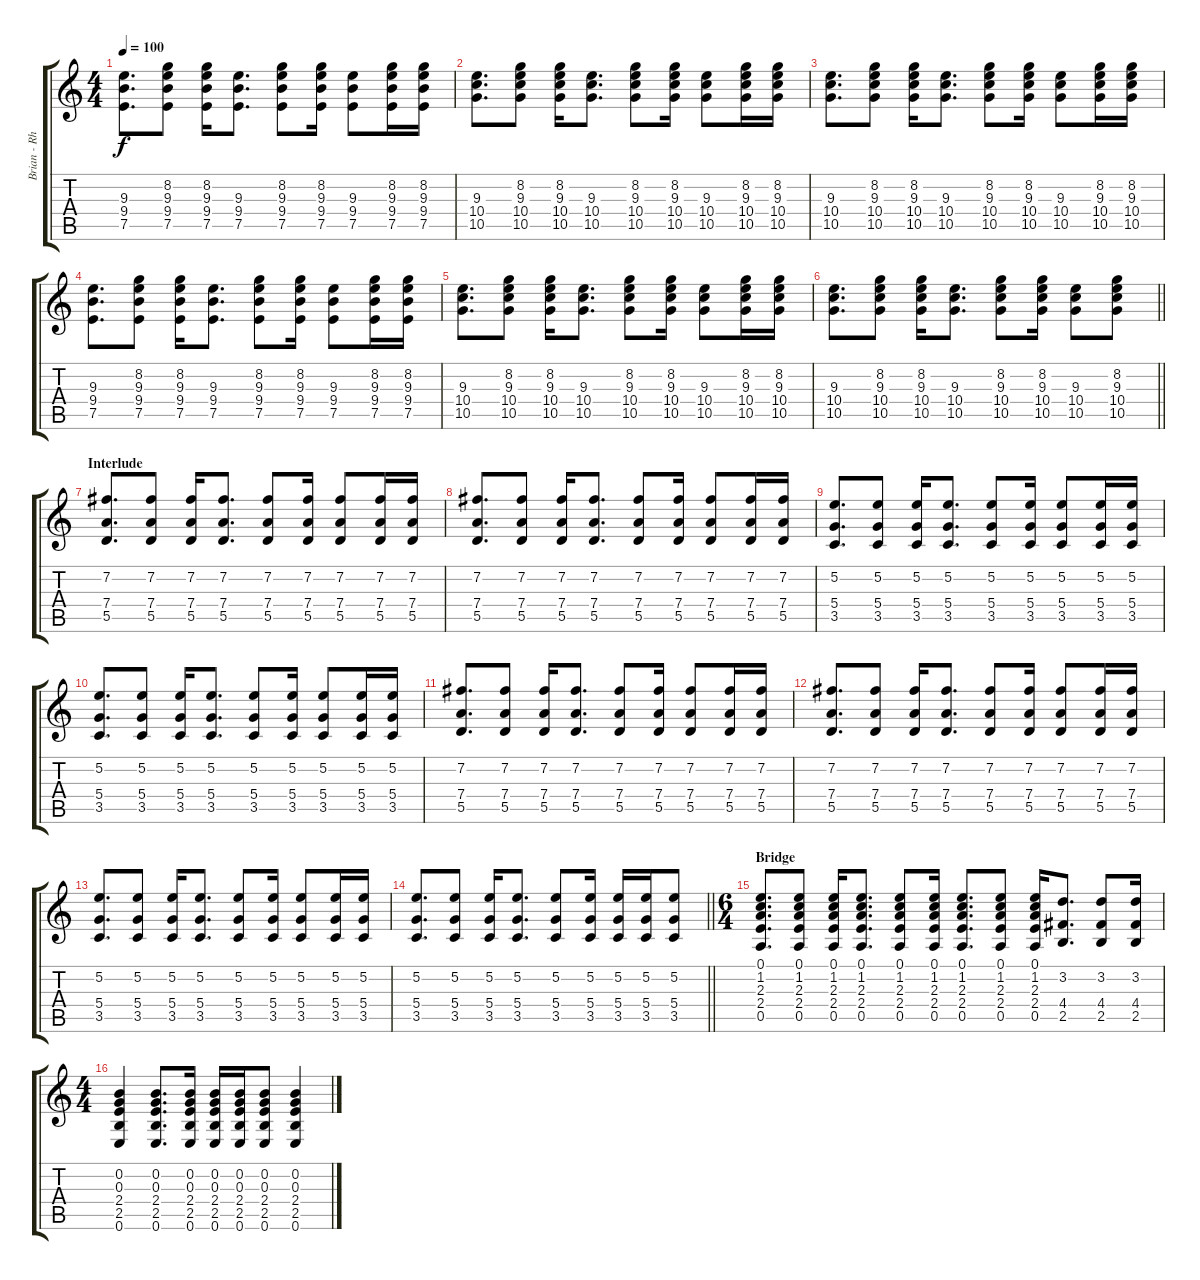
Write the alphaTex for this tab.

\track ("Brian - Rhythm Guitar" "Brian - Rh") {instrument electricguitarjazz}
\staff {score tabs}
\tuning (E4 B3 G3 D3 A2 E2) {hide}
\ts (4 4)
\tempo 100
\clef g2
\ks c
(9.3 9.4 7.5).8{d dy f} (8.2 9.3 9.4 7.5).8 (8.2 9.3 9.4 7.5).16 (9.3 9.4 7.5).8{d} (8.2 9.3 9.4 7.5).8 (8.2 9.3 9.4 7.5).16 (9.3 9.4 7.5).8 (8.2 9.3 9.4 7.5).16 (8.2 9.3 9.4 7.5).16 |
(9.3 10.4 10.5).8{d} (8.2 9.3 10.4 10.5).8 (8.2 9.3 10.4 10.5).16 (9.3 10.4 10.5).8{d} (8.2 9.3 10.4 10.5).8 (8.2 9.3 10.4 10.5).16 (9.3 10.4 10.5).8 (8.2 9.3 10.4 10.5).16 (8.2 9.3 10.4 10.5).16 |
(9.3 10.4 10.5).8{d} (8.2 9.3 10.4 10.5).8 (8.2 9.3 10.4 10.5).16 (9.3 10.4 10.5).8{d} (8.2 9.3 10.4 10.5).8 (8.2 9.3 10.4 10.5).16 (9.3 10.4 10.5).8 (8.2 9.3 10.4 10.5).16 (8.2 9.3 10.4 10.5).16 |
(9.3 9.4 7.5).8{d} (8.2 9.3 9.4 7.5).8 (8.2 9.3 9.4 7.5).16 (9.3 9.4 7.5).8{d} (8.2 9.3 9.4 7.5).8 (8.2 9.3 9.4 7.5).16 (9.3 9.4 7.5).8 (8.2 9.3 9.4 7.5).16 (8.2 9.3 9.4 7.5).16 |
(9.3 10.4 10.5).8{d} (8.2 9.3 10.4 10.5).8 (8.2 9.3 10.4 10.5).16 (9.3 10.4 10.5).8{d} (8.2 9.3 10.4 10.5).8 (8.2 9.3 10.4 10.5).16 (9.3 10.4 10.5).8 (8.2 9.3 10.4 10.5).16 (8.2 9.3 10.4 10.5).16 |
\barLineRight lightlight
(9.3 10.4 10.5).8{d} (8.2 9.3 10.4 10.5).8 (8.2 9.3 10.4 10.5).16 (9.3 10.4 10.5).8{d} (8.2 9.3 10.4 10.5).8 (8.2 9.3 10.4 10.5).16 (9.3 10.4 10.5).8 (8.2 9.3 10.4 10.5).8 |
\section ("" "Interlude")
(7.2 7.4 5.5).8{d} (7.2 7.4 5.5).8 (7.2 7.4 5.5).16 (7.2 7.4 5.5).8{d} (7.2 7.4 5.5).8 (7.2 7.4 5.5).16 (7.2 7.4 5.5).8 (7.2 7.4 5.5).16 (7.2 7.4 5.5).16 |
(7.2 7.4 5.5).8{d} (7.2 7.4 5.5).8 (7.2 7.4 5.5).16 (7.2 7.4 5.5).8{d} (7.2 7.4 5.5).8 (7.2 7.4 5.5).16 (7.2 7.4 5.5).8 (7.2 7.4 5.5).16 (7.2 7.4 5.5).16 |
(5.2 5.4 3.5).8{d} (5.2 5.4 3.5).8 (5.2 5.4 3.5).16 (5.2 5.4 3.5).8{d} (5.2 5.4 3.5).8 (5.2 5.4 3.5).16 (5.2 5.4 3.5).8 (5.2 5.4 3.5).16 (5.2 5.4 3.5).16 |
(5.2 5.4 3.5).8{d} (5.2 5.4 3.5).8 (5.2 5.4 3.5).16 (5.2 5.4 3.5).8{d} (5.2 5.4 3.5).8 (5.2 5.4 3.5).16 (5.2 5.4 3.5).8 (5.2 5.4 3.5).16 (5.2 5.4 3.5).16 |
(7.2 7.4 5.5).8{d} (7.2 7.4 5.5).8 (7.2 7.4 5.5).16 (7.2 7.4 5.5).8{d} (7.2 7.4 5.5).8 (7.2 7.4 5.5).16 (7.2 7.4 5.5).8 (7.2 7.4 5.5).16 (7.2 7.4 5.5).16 |
(7.2 7.4 5.5).8{d} (7.2 7.4 5.5).8 (7.2 7.4 5.5).16 (7.2 7.4 5.5).8{d} (7.2 7.4 5.5).8 (7.2 7.4 5.5).16 (7.2 7.4 5.5).8 (7.2 7.4 5.5).16 (7.2 7.4 5.5).16 |
(5.2 5.4 3.5).8{d} (5.2 5.4 3.5).8 (5.2 5.4 3.5).16 (5.2 5.4 3.5).8{d} (5.2 5.4 3.5).8 (5.2 5.4 3.5).16 (5.2 5.4 3.5).8 (5.2 5.4 3.5).16 (5.2 5.4 3.5).16 |
\barLineRight lightlight
(5.2 5.4 3.5).8{d} (5.2 5.4 3.5).8 (5.2 5.4 3.5).16 (5.2 5.4 3.5).8{d} (5.2 5.4 3.5).8 (5.2 5.4 3.5).16 (5.2 5.4 3.5).16 (5.2 5.4 3.5).16 (5.2 5.4 3.5).8 |
\ts (6 4)
\section ("" "Bridge")
(0.1 1.2 2.3 2.4 0.5).8{d} (0.1 1.2 2.3 2.4 0.5).8 (0.1 1.2 2.3 2.4 0.5).16 (0.1 1.2 2.3 2.4 0.5).8{d} (0.1 1.2 2.3 2.4 0.5).8 (0.1 1.2 2.3 2.4 0.5).16 (0.1 1.2 2.3 2.4 0.5).8{d} (0.1 1.2 2.3 2.4 0.5).8 (0.1 1.2 2.3 2.4 0.5).16 (3.2 4.4 2.5).8{d} (3.2 4.4 2.5).8 (3.2 4.4 2.5).16 |
\ts (4 4)
(0.2 0.3 2.4 2.5 0.6).4 (0.2 0.3 2.4 2.5 0.6).8{d} (0.2 0.3 2.4 2.5 0.6).16 (0.2 0.3 2.4 2.5 0.6).16 (0.2 0.3 2.4 2.5 0.6).16 (0.2 0.3 2.4 2.5 0.6).8 (0.2 0.3 2.4 2.5 0.6).4
